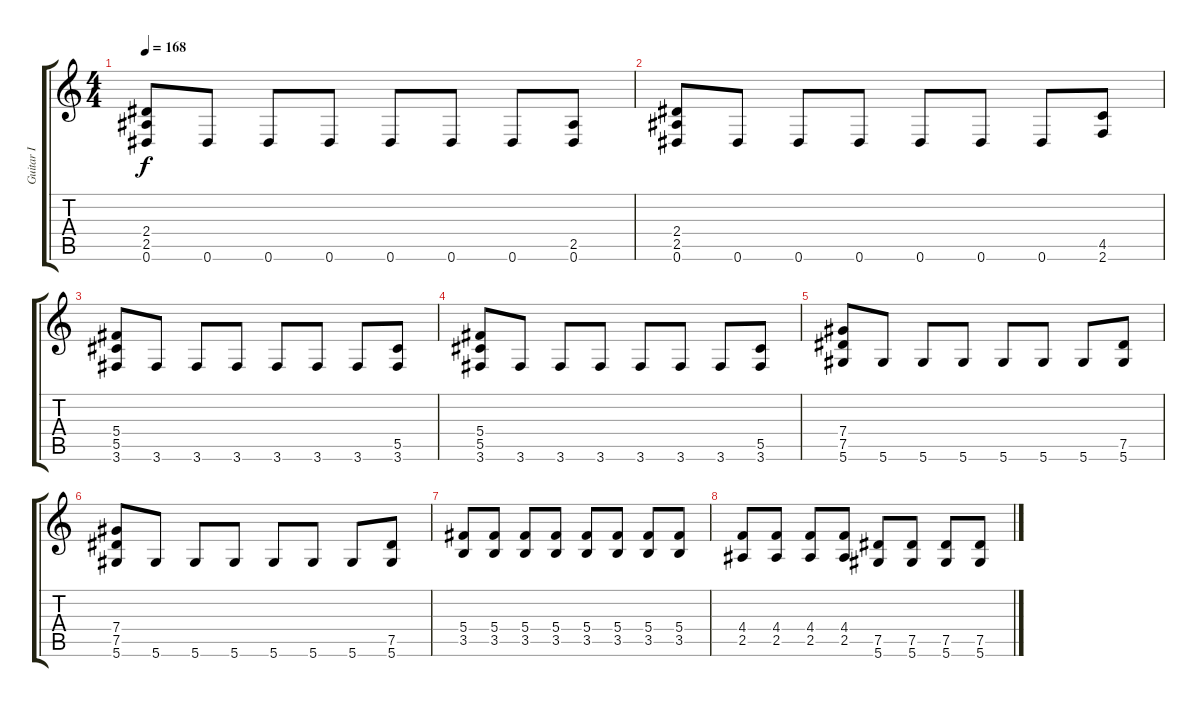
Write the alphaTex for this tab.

\track ("Guitar I" "Guitar I") {instrument acousticguitarsteel}
\staff {score tabs}
\tuning (Eb4 Bb3 Gb3 Db3 Ab2 Eb2) {hide}
\ts (4 4)
\tempo 168
\clef g2
\ks c
(2.4 2.5 0.6).8{dy f volume 13 instrument distortionguitar} 0.6.8 0.6.8 0.6.8 0.6.8 0.6.8 0.6.8 (2.5 0.6).8 |
(2.4 2.5 0.6).8 0.6.8 0.6.8 0.6.8 0.6.8 0.6.8 0.6.8 (4.5 2.6).8 |
(5.4 5.5 3.6).8 3.6.8 3.6.8 3.6.8 3.6.8 3.6.8 3.6.8 (5.5 3.6).8 |
(5.4 5.5 3.6).8 3.6.8 3.6.8 3.6.8 3.6.8 3.6.8 3.6.8 (5.5 3.6).8 |
(7.4 7.5 5.6).8 5.6.8 5.6.8 5.6.8 5.6.8 5.6.8 5.6.8 (7.5 5.6).8 |
(7.4 7.5 5.6).8 5.6.8 5.6.8 5.6.8 5.6.8 5.6.8 5.6.8 (7.5 5.6).8 |
(5.4 3.5).8 (5.4 3.5).8 (5.4 3.5).8 (5.4 3.5).8 (5.4 3.5).8 (5.4 3.5).8 (5.4 3.5).8 (5.4 3.5).8 |
(4.4 2.5).8 (4.4 2.5).8 (4.4 2.5).8 (4.4 2.5).8 (7.5 5.6).8 (7.5 5.6).8 (7.5 5.6).8 (7.5 5.6).8
